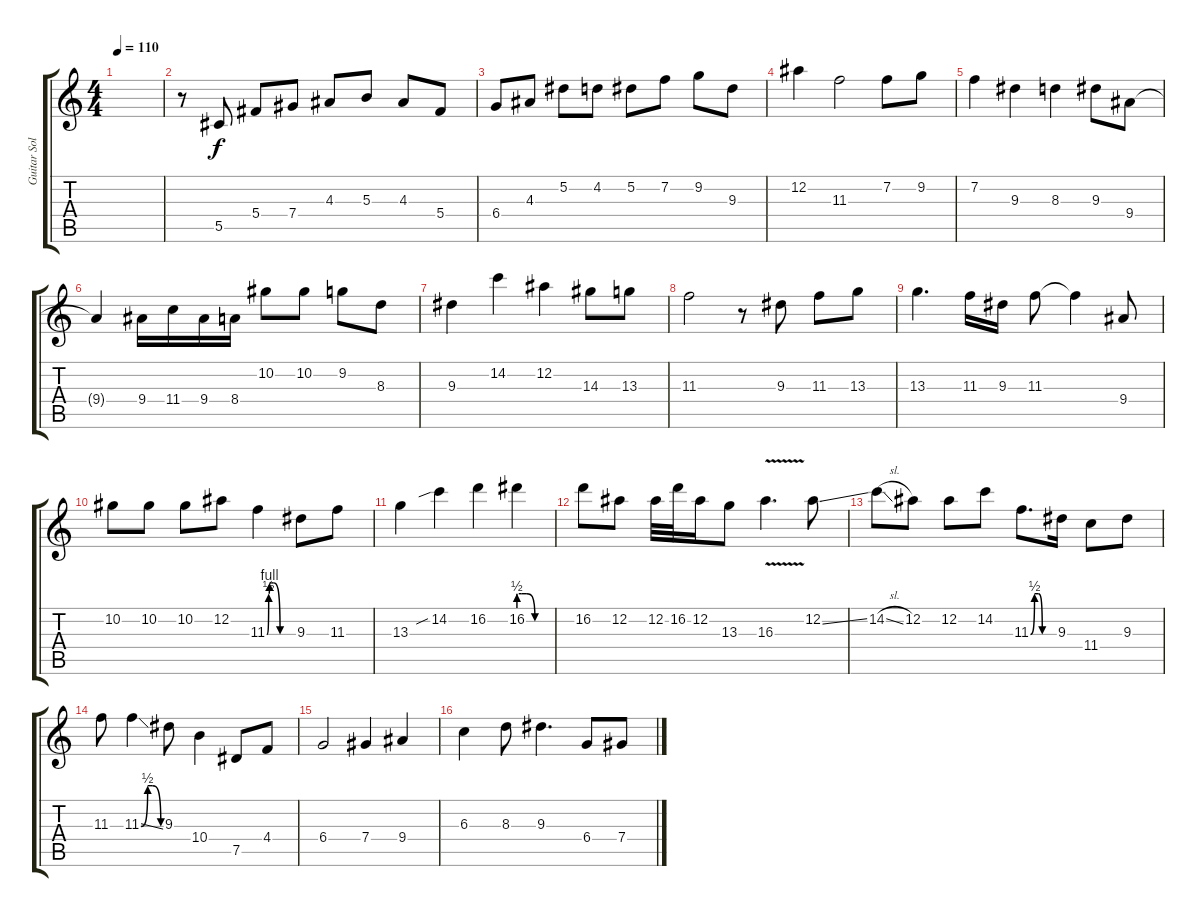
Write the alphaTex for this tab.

\track ("Guitar Solo" "Guitar Sol") {instrument distortionguitar}
\staff {score tabs}
\tuning (Eb4 Bb3 Gb3 Db3 Ab2 Eb2) {hide}
\ts (4 4)
\tempo 110
\clef g2
\ks c
|
r.8 5.5.8 5.4.8 7.4.8 4.3.8 5.3.8 4.3.8 5.4.8 |
6.4.8 4.3.8 5.2.8 4.2.8 5.2.8 7.2.8 9.2.8 9.3.8 |
12.2.4 11.3.2 7.2.8 9.2.8 |
7.2.4 9.3.4 8.3.4 9.3.8 9.4.8 |
9.4{t}.4 9.4.16 11.4.16 9.4.16 8.4.16 10.2.8 10.2.8 9.2.8 8.3.8 |
9.3.4 14.2.4 12.2.4 14.3.8 13.3.8 |
11.3.2 r.8 9.3.8 11.3.8 13.3.8 |
13.3.4{d} 11.3.16 9.3.16 11.3.8 11.3{t}.4 9.4.8 |
10.2.8 10.2.8 10.2.8 12.2.8 11.3{be (custom 0 0 4 2 6 4 10 4 15 4 30 0 60 0)}.4 9.3.8 11.3.8 |
13.3.4 14.2{sib}.4 16.2.4 16.2{be (custom 0 2 5 2 15 2 30 0 60 0)}.4 |
16.2.8 12.2.8 12.2.32 16.2.32 12.2.16 13.3.8 16.3{v}.4{d} 12.2{ss}.8 |
14.2{sl}.8 12.2.8 12.2.8 14.2.8 11.3{be (custom 0 0 10 2 20 2 30 0 60 0)}.8{d} 9.3.16 11.4.8 9.3.8 |
11.3.8 11.3{be (custom 0 0 20 2 30 2 35 2 60 0) ss}.4 9.3.8 10.4.4 7.5.8 4.4.8 |
6.4.2 7.4.4 9.4.4 |
6.3.4 8.3.8 9.3.4{d} 6.4.8 7.4.8
